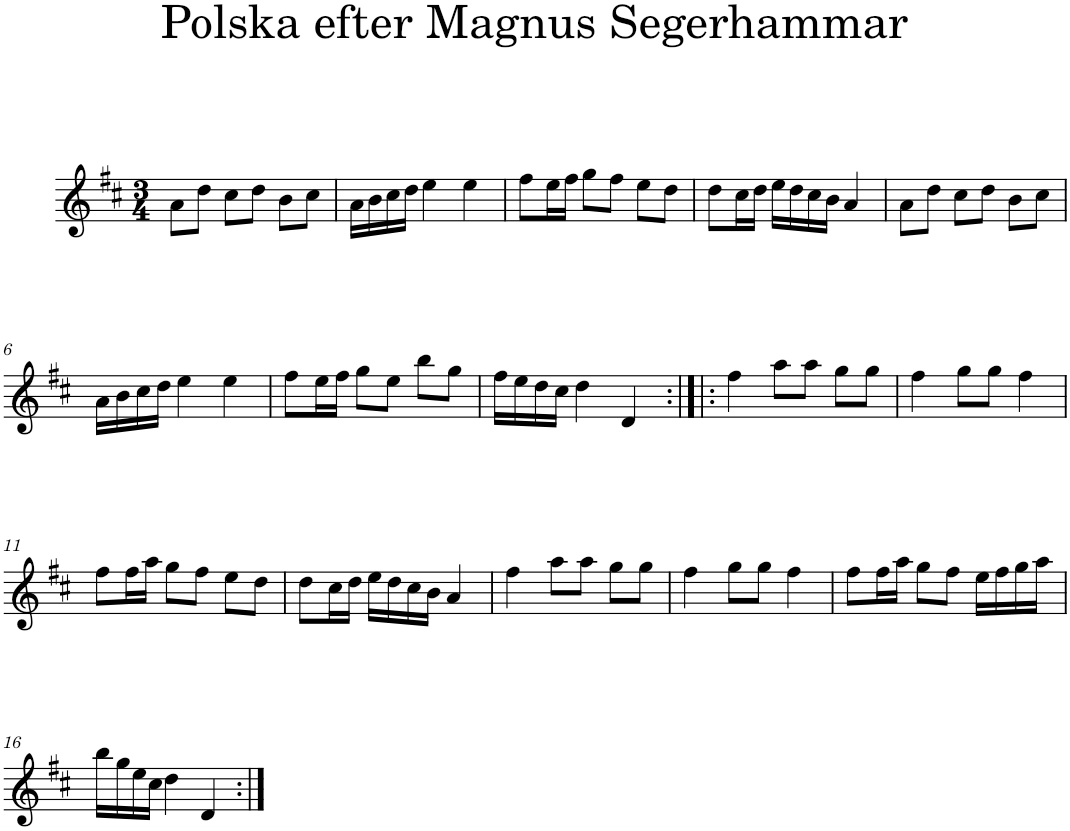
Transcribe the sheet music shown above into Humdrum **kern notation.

**kern
*part1
*staff1
*I"Piano
*I'Pno
*clefG2
*k[f#c#]
*D:
*M3/4
=1
8a\L
8dd\J
8cc#\L
8dd\J
8b\L
8cc#\J
=2
16a\LL
16b\
16cc#\
16dd\JJ
4ee\
4ee\
=3
8ff#\L
16ee\L
16ff#\JJ
8gg\L
8ff#\J
8ee\L
8dd\J
=4
8dd\L
16cc#\L
16dd\JJ
16ee\LL
16dd\
16cc#\
16b\JJ
4a/
=5
8a\L
8dd\J
8cc#\L
8dd\J
8b\L
8cc#\J
!!LO:LB:g=z
=6
16a\LL
16b\
16cc#\
16dd\JJ
4ee\
4ee\
=7
8ff#\L
16ee\L
16ff#\JJ
8gg\L
8ee\J
8bb\L
8gg\J
=8
16ff#\LL
16ee\
16dd\
16cc#\JJ
4dd\
4d/
=9:|!|:
4ff#\
8aa\L
8aa\J
8gg\L
8gg\J
=10
4ff#\
8gg\L
8gg\J
4ff#\
!!LO:LB:g=z
=11
8ff#\L
16ff#\L
16aa\JJ
8gg\L
8ff#\J
8ee\L
8dd\J
=12
8dd\L
16cc#\L
16dd\JJ
16ee\LL
16dd\
16cc#\
16b\JJ
4a/
=13
4ff#\
8aa\L
8aa\J
8gg\L
8gg\J
=14
4ff#\
8gg\L
8gg\J
4ff#\
=15
8ff#\L
16ff#\L
16aa\JJ
8gg\L
8ff#\J
16ee\LL
16ff#\
16gg\
16aa\JJ
!!LO:LB:g=z
=16
16bb\LL
16gg\
16ee\
16cc#\JJ
4dd\
4d/
=:|!
*-
